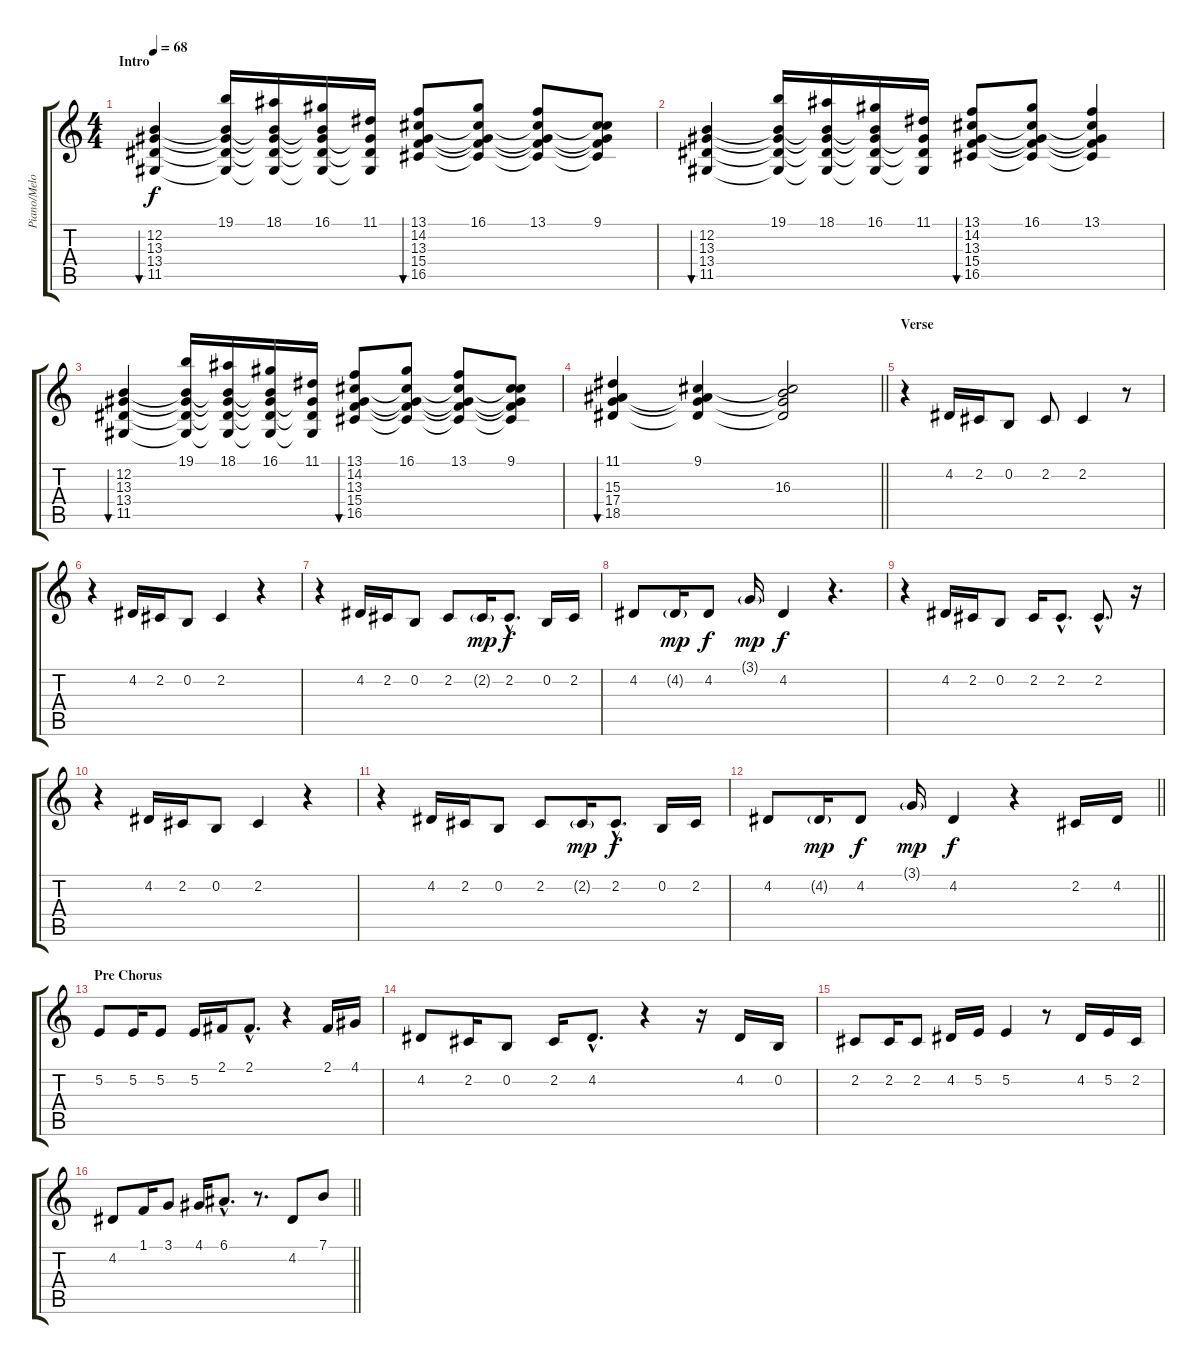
\track ("Piano/Melody" "Piano/Melo") {instrument acousticgrandpiano}
\staff {score tabs}
\tuning (E4 B3 G3 D3 A2 E2) {hide}
\ts (4 4)
\section ("" "Intro")
\tempo 68
\clef g2
\ks c
(12.2 13.3 13.4 11.5).4{bu 60 dy f instrument acousticgrandpiano} (19.1 12.2{t} 13.3{t} 13.4{t} 11.5{t}).16 (18.1 12.2{t} 13.3{t} 13.4{t} 11.5{t}).16 (16.1 12.2{t} 13.3{t} 13.4{t} 11.5{t}).16 (11.1 13.3{t} 13.4{t} 11.5{t}).16 (13.1 14.2 13.3 15.4 16.5).8{bu 60} (16.1 14.2{t} 13.3{t} 15.4{t} 16.5{t}).8 (13.1 14.2{t} 13.3{t} 15.4{t} 16.5{t}).8 (9.1 14.2{t} 13.3{t} 15.4{t} 16.5{t}).8 |
(12.2 13.3 13.4 11.5).4{bu 60} (19.1 12.2{t} 13.3{t} 13.4{t} 11.5{t}).16 (18.1 12.2{t} 13.3{t} 13.4{t} 11.5{t}).16 (16.1 12.2{t} 13.3{t} 13.4{t} 11.5{t}).16 (11.1 13.3{t} 13.4{t} 11.5{t}).16 (13.1 14.2 13.3 15.4 16.5).8{bu 60} (16.1 14.2{t} 13.3{t} 15.4{t} 16.5{t}).8 (13.1 14.2{t} 13.3{t} 15.4{t} 16.5{t}).4 |
(12.2 13.3 13.4 11.5).4{bu 60} (19.1 12.2{t} 13.3{t} 13.4{t} 11.5{t}).16 (18.1 12.2{t} 13.3{t} 13.4{t} 11.5{t}).16 (16.1 12.2{t} 13.3{t} 13.4{t} 11.5{t}).16 (11.1 13.3{t} 13.4{t} 11.5{t}).16 (13.1 14.2 13.3 15.4 16.5).8{bu 60} (16.1 14.2{t} 13.3{t} 15.4{t} 16.5{t}).8 (13.1 14.2{t} 13.3{t} 15.4{t} 16.5{t}).8 (9.1 14.2{t} 13.3{t} 15.4{t} 16.5{t}).8 |
\barLineRight lightlight
(11.1 15.3 17.4 18.5).4{bu 60} (9.1 15.3{t} 17.4{t} 18.5{t}).4 (9.1{t} 16.3 17.4{t} 18.5{t}).2 |
\section ("" "Verse")
r.4 4.2.16 2.2.16 0.2.8 2.2.8 2.2.4 r.8 |
r.4 4.2.16 2.2.16 0.2.8 2.2.4 r.4 |
r.4 4.2.16 2.2.16 0.2.8 2.2.8 2.2{g}.16{dy mp} 2.2{hac}.8{d dy f} 0.2.16 2.2.16 |
4.2.8 4.2{g}.16{dy mp} 4.2.8{dy f} 3.1{g}.16{dy mp} 4.2.4{dy f} r.4{d} |
r.4 4.2.16 2.2.16 0.2.8 2.2.16 2.2{hac}.8{d} 2.2{hac}.8{d} r.16 |
r.4 4.2.16 2.2.16 0.2.8 2.2.4 r.4 |
r.4 4.2.16 2.2.16 0.2.8 2.2.8 2.2{g}.16{dy mp} 2.2{hac}.8{d dy f} 0.2.16 2.2.16 |
\barLineRight lightlight
4.2.8 4.2{g}.16{dy mp} 4.2.8{dy f} 3.1{g}.16{dy mp} 4.2.4{dy f} r.4 2.2.16 4.2.16 |
\section ("" "Pre Chorus")
5.2.8 5.2.16 5.2.8 5.2.16 2.1.16 2.1{hac}.8{d} r.4 2.1.16 4.1.16 |
4.2.8 2.2.16 0.2.8 2.2.16 4.2{hac}.8{d} r.4 r.16 4.2.16 0.2.16 |
2.2.8 2.2.16 2.2.8 4.2.16 5.2.16 5.2.4 r.8 4.2.16 5.2.16 2.2.16 |
\barLineRight lightlight
4.2.8 1.1.16 3.1.8 4.1.16 6.1{hac}.8{d} r.8{d} 4.2.8 7.1.8
